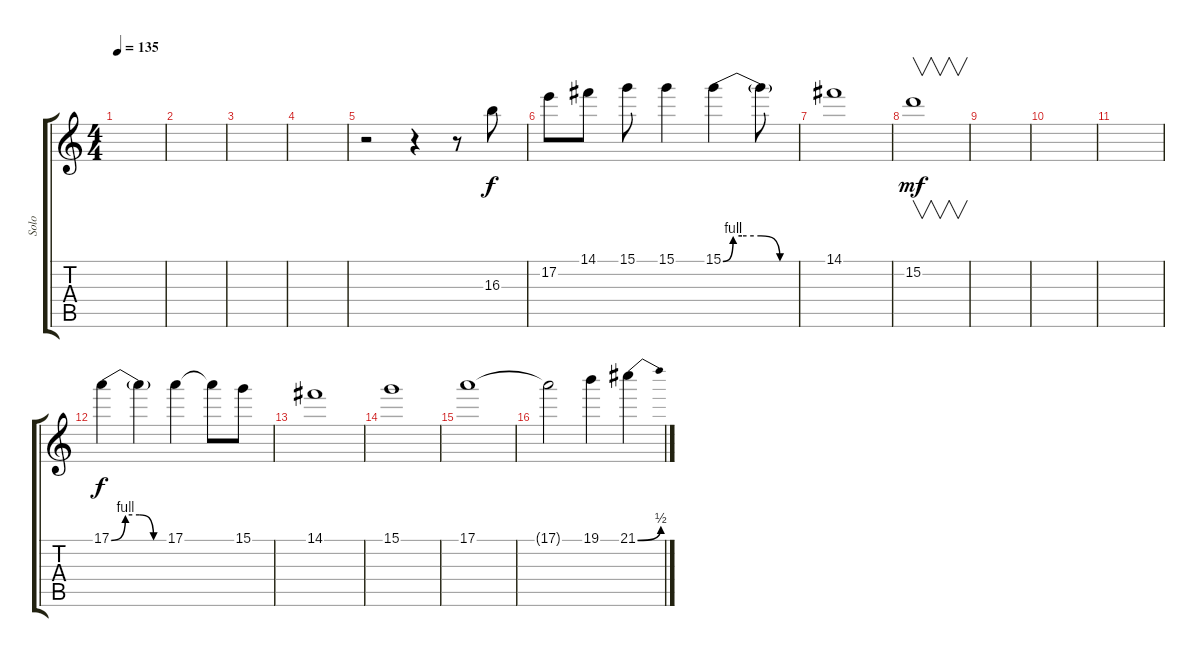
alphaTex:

\track ("Solo" "Solo") {instrument overdrivenguitar}
\staff {score tabs}
\tuning (E4 B3 G3 D3 A2 E2) {hide}
\ts (4 4)
\tempo 135
\clef g2
\ks c
|
|
|
|
r.2 r.4 r.8 16.3.8 |
17.2.8 14.1.8 15.1.8 15.1.4 15.1{be (custom 0 0 8 4 15 4 30 4 45 0 60 0)}.4 15.1{t}.8 |
14.1.1 |
15.2.1{v dy mf} |
|
|
|
17.1{be (custom 0 0 15 4 30 4 45 0 60 0)}.4{dy f} 17.1{t}.4 17.1.4 17.1{t}.8 15.1.8 |
14.1.1 |
15.1.1 |
17.1.1 |
17.1{t}.2 19.1.4 21.1{be (bend 0 0 60 2)}.4
